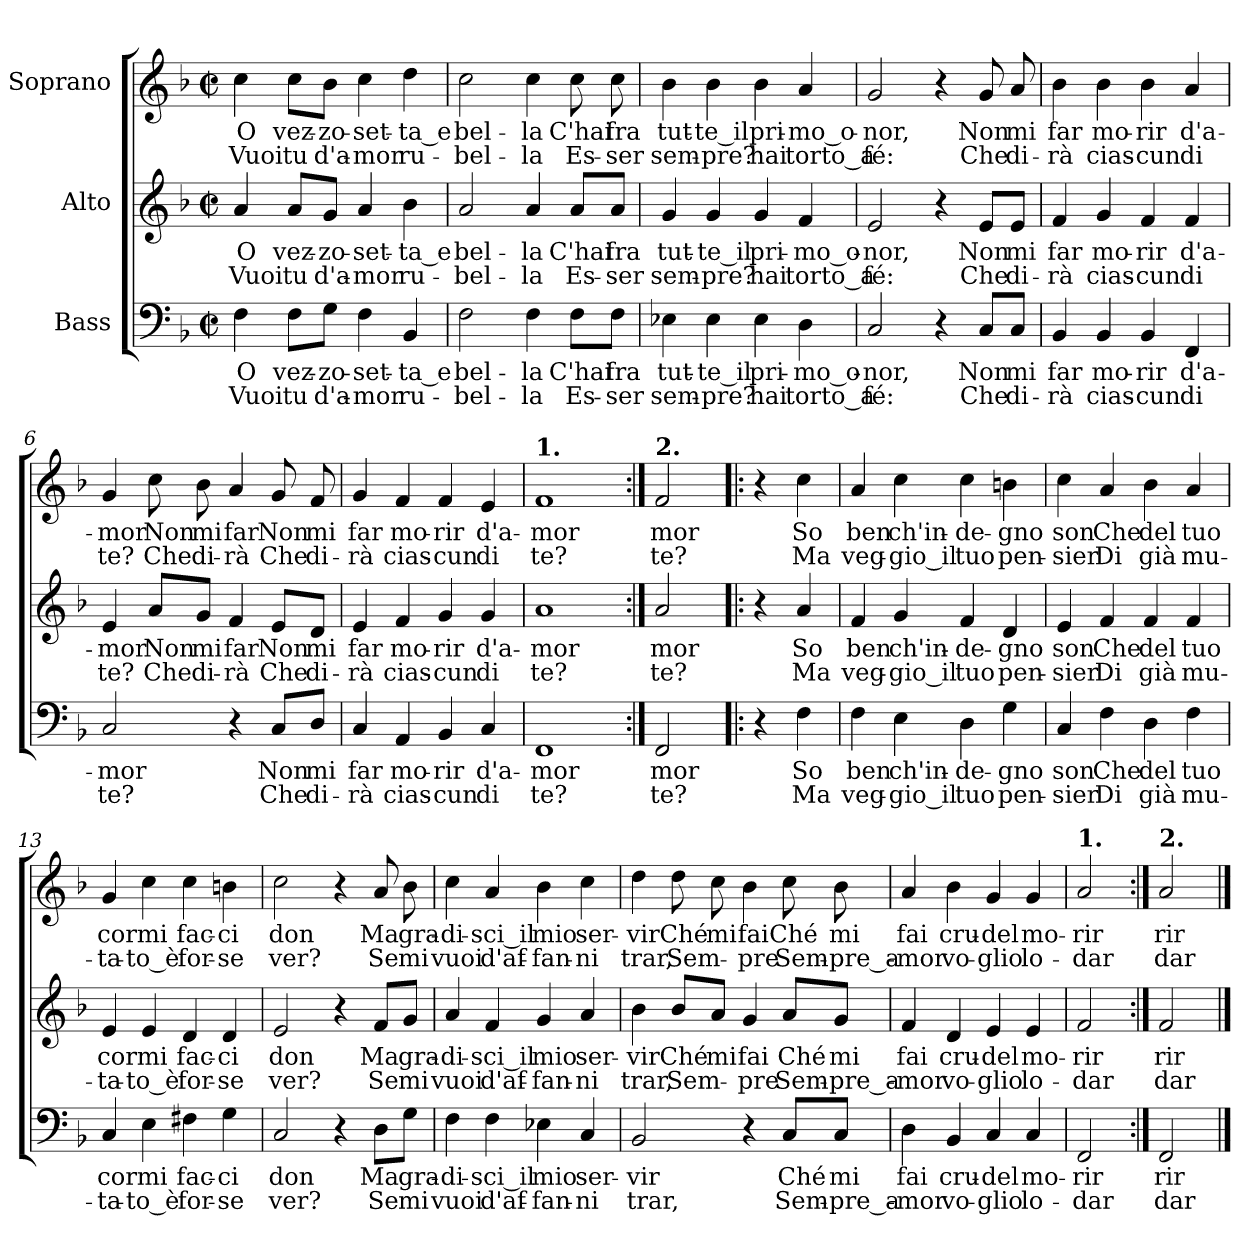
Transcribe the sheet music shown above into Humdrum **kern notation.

**kern	**text	**text	**kern	**text	**text	**kern	**text	**text
*part3	*part3	*part3	*part2	*part2	*part2	*part1	*part1	*part1
*staff3	*staff3	*staff3	*staff2	*staff2	*staff2	*staff1	*staff1	*staff1
*I"Bass	*	*	*I"Alto	*	*	*I"Soprano	*	*
*clefF4	*	*	*clefG2	*	*	*clefG2	*	*
*k[b-]	*	*	*k[b-]	*	*	*k[b-]	*	*
*d:	*	*	*d:	*	*	*d:	*	*
*M2/2	*	*	*M2/2	*	*	*M2/2	*	*
*met(c|)	*	*	*met(c|)	*	*	*met(c|)	*	*
=1	=1	=1	=1	=1	=1	=1	=1	=1
4F\	O	Vuoi	4a/	O	Vuoi	4cc\	O	Vuoi
8F\L	vez-	tu	8a/L	vez-	tu	8cc\L	vez-	tu
8G\J	-zo-	d'a-	8g/J	-zo-	d'a-	8b-\J	-zo-	d'a-
4F\	-set-	-mor	4a/	-set-	-mor	4cc\	-set-	-mor
4BB-/	-ta_e	ru-	4b-\	-ta_e	ru-	4dd\	-ta_e	ru-
=2	=2	=2	=2	=2	=2	=2	=2	=2
2F\	bel-	-bel-	2a/	bel-	-bel-	2cc\	bel-	-bel-
4F\	-la	-la	4a/	-la	-la	4cc\	-la	-la
8F\L	C'hai	Es-	8a/L	C'hai	Es-	8cc\	C'hai	Es-
8F\J	fra	-ser	8a/J	fra	-ser	8cc\	fra	-ser
=3	=3	=3	=3	=3	=3	=3	=3	=3
4E-X\	tut-	sem-	4g/	tut-	sem-	4b-\	tut-	sem-
4E-\	-te_il	-pre?	4g/	-te_il	-pre?	4b-\	-te_il	-pre?
4E-\	pri-	hai	4g/	pri-	hai	4b-\	pri-	hai
4D\	-mo_o-	torto_a	4f/	-mo_o-	torto_a	4a/	-mo_o-	torto_a
=4	=4	=4	=4	=4	=4	=4	=4	=4
2C/	-nor,	fé:	2e/	-nor,	fé:	2g/	-nor,	fé:
4r	.	.	4r	.	.	4r	.	.
8C/L	Non	Che	8e/L	Non	Che	8g/	Non	Che
8C/J	mi	di-	8e/J	mi	di-	8a/	mi	di-
=5	=5	=5	=5	=5	=5	=5	=5	=5
4BB-/	far	-rà	4f/	far	-rà	4b-\	far	-rà
4BB-/	mo-	cias-	4g/	mo-	cias-	4b-\	mo-	cias-
4BB-/	-rir	-cun	4f/	-rir	-cun	4b-\	-rir	-cun
4FF/	d'a-	di	4f/	d'a-	di	4a/	d'a-	di
=6	=6	=6	=6	=6	=6	=6	=6	=6
2C/	-mor	te?	4e/	mor	te?	4g/	-mor	te?
.	.	.	8a/L	Non	Che	8cc\	Non	Che
.	.	.	8g/J	mi	di-	8b-\	mi	di-
4r	.	.	4f/	far	-rà	4a/	far	-rà
8C/L	Non	Che	8e/L	Non	Che	8g/	Non	Che
8D/J	mi	di-	8d/J	mi	di-	8f/	mi	di-
!!LO:LB:g=z
=7	=7	=7	=7	=7	=7	=7	=7	=7
4C/	far	-rà	4e/	far	-rà	4g/	far	-rà
4AA/	mo-	cias-	4f/	mo-	cias-	4f/	mo-	cias-
4BB-/	-rir	-cun	4g/	-rir	-cun	4f/	-rir	-cun
4C/	d'a-	di	4g/	d'a-	di	4e/	d'a-	di
=8	=8	=8	=8	=8	=8	=8	=8	=8
!	!	!	!	!	!	!LO:TX:a:B:t=1.	!	!
1FF	-mor	te?	1a	-mor	te?	1f	-mor	te?
=9:|!	=9:|!	=9:|!	=9:|!	=9:|!	=9:|!	=9:|!	=9:|!	=9:|!
!	!	!	!	!	!	!LO:TX:a:B:t=2.	!	!
2FF/	mor	te?	2a/	mor	te?	2f/	mor	te?
=10!|:	=10!|:	=10!|:	=10!|:	=10!|:	=10!|:	=10!|:	=10!|:	=10!|:
4r	.	.	4r	.	.	4r	.	.
4F\	So	Ma	4a/	So	Ma	4cc\	So	Ma
=11	=11	=11	=11	=11	=11	=11	=11	=11
4F\	ben	veg-	4f/	ben	veg-	4a/	ben	veg-
4E\	ch'in-	-gio_il	4g/	ch'in-	-gio_il	4cc\	ch'in-	-gio_il
4D\	-de-	tuo	4f/	-de-	tuo	4cc\	-de-	tuo
4G\	-gno	pen-	4d/	-gno	pen-	4bn\	-gno	pen-
=12	=12	=12	=12	=12	=12	=12	=12	=12
4C/	son	-sier	4e/	son	-sier	4cc\	son	-sier
4F\	Che	Di	4f/	Che	Di	4a/	Che	Di
4D\	del	già	4f/	del	già	4b-\	del	già
4F\	tuo	mu-	4f/	tuo	mu-	4a/	tuo	mu-
=13	=13	=13	=13	=13	=13	=13	=13	=13
4C/	cor	-ta-	4e/	cor	-ta-	4g/	cor	-ta-
4E\	mi	-to_è	4e/	mi	to_è	4cc\	mi	to_è
4F#X\	fac-	for-	4d/	fac-	-for-	4cc\	fac-	-for-
4G\	-ci	-se	4d/	-ci	se	4bn\	-ci	se
!!LO:LB:g=z
=14	=14	=14	=14	=14	=14	=14	=14	=14
2C/	don	ver?	2e/	don	ver?	2cc\	don	ver?
4r	.	.	4r	.	.	4r	.	.
8D\L	Ma	Se	8f/L	Ma	Se	8a/	Ma	Se
8G\J	gra-	mi	8g/J	gra-	mi	8b-\	gra-	mi
=15	=15	=15	=15	=15	=15	=15	=15	=15
4F\	-di-	vuoi	4a/	-di-	vuoi	4cc\	-di-	vuoi
4F\	-sci_il	d'af-	4f/	-sci_il	-d'af-	4a/	-sci_il	d'af-
4E-X\	mio	-fan-	4g/	mio	-fan-	4b-\	mio	-fan-
4C/	ser-	-ni	4a/	ser-	ni	4cc\	ser-	-ni
=16	=16	=16	=16	=16	=16	=16	=16	=16
2BB-/	-vir	trar,	4b-\	-vir	trar,	4dd\	-vir	trar,
.	.	.	8b-/L	Ché	Sem-	8dd\	Ché	Sem-
.	.	.	8a/J	mi	.	8cc\	mi	.
4r	.	.	4g/	fai	-pre	4b-\	fai	-pre
8C/L	Ché	Sem-	8a/L	Ché	Sem-	8cc\	Ché	Sem-
8C/J	mi	-pre_a-	8g/J	mi	-pre_a-	8b-\	mi	-pre_a-
=17	=17	=17	=17	=17	=17	=17	=17	=17
4D\	fai	-mor	4f/	fai	-mor	4a/	fai	-mor
4BB-/	cru-	vo-	4d/	cru-	vo-	4b-\	cru-	vo-
4C/	-del	-glio	4e/	-del	-glio	4g/	-del	-glio
4C/	mo-	lo-	4e/	mo-	lo-	4g/	mo-	lo-
=18	=18	=18	=18	=18	=18	=18	=18	=18
!	!	!	!	!	!	!LO:TX:a:B:t=1.	!	!
2FF/	rir	-dar	2f/	-rir	-dar	2a/	-rir	-dar
=19:|!	=19:|!	=19:|!	=19:|!	=19:|!	=19:|!	=19:|!	=19:|!	=19:|!
!	!	!	!	!	!	!LO:TX:a:B:t=2.	!	!
2FF/	rir	dar	2f/	rir	dar	2a/	rir	dar
==	==	==	==	==	==	==	==	==
*-	*-	*-	*-	*-	*-	*-	*-	*-
